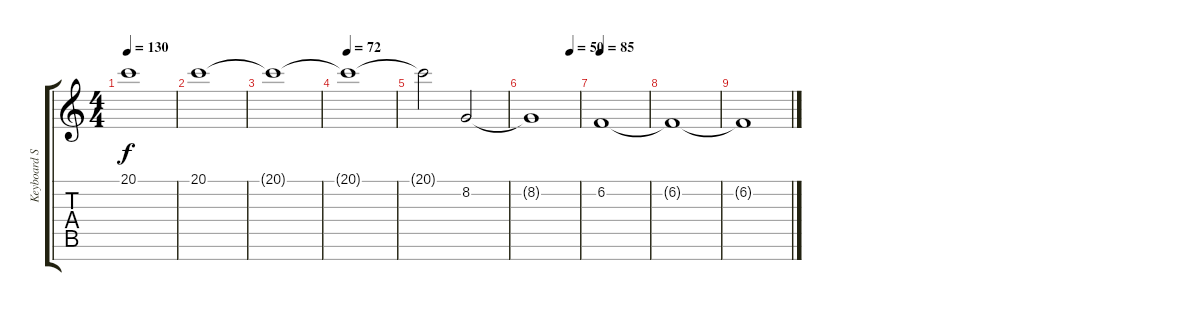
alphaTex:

\track ("Keyboard Strings" "Keyboard S") {instrument stringensemble1}
\staff {score tabs}
\tuning (E4 B3 G3 D3 A2 E2 B1) {hide}
\ts (4 4)
\tempo 130
\clef g2
\ks c
20.1.1{dy f} |
20.1.1{volume 10} |
20.1{t}.1{volume 0} |
\tempo 72
20.1{t}.1 |
20.1{t}.2 8.2.2{volume 10} |
\tempo (50 0.8125)
8.2{t}.1 |
\tempo 85
6.2.1 |
6.2{t}.1 |
6.2{t}.1
